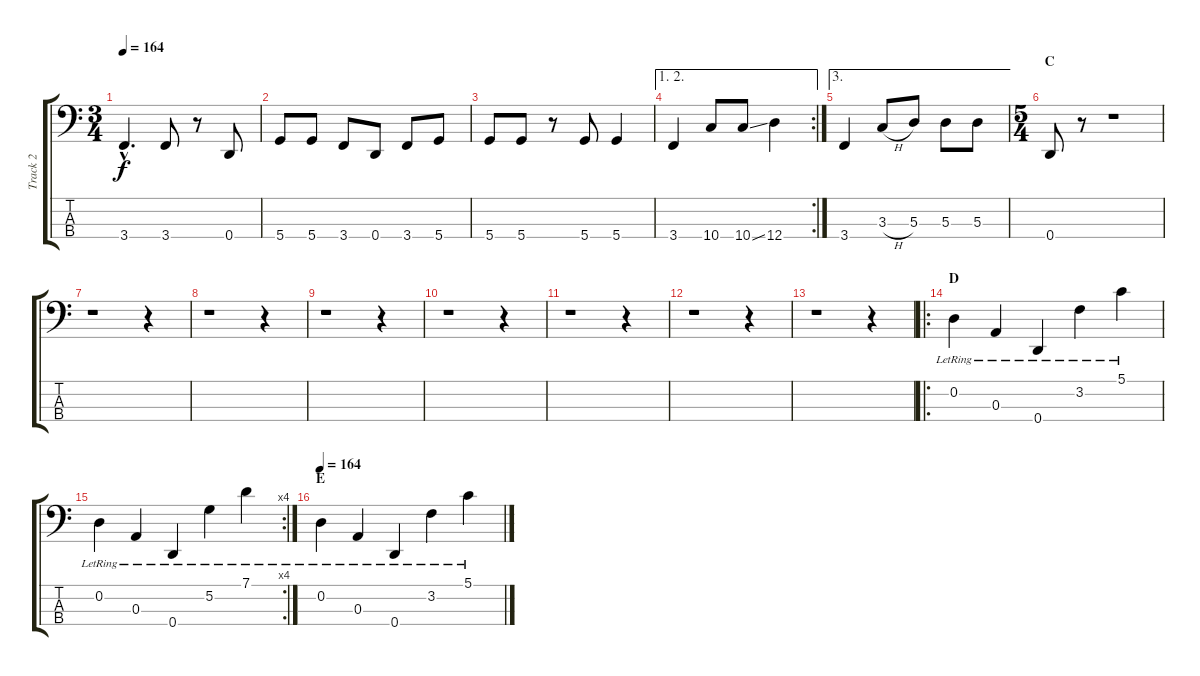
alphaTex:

\track ("Track 2" "Track 2") {instrument electricbasspick}
\staff {score tabs}
\tuning (G2 D2 A1 D1) {hide}
\ts (3 4)
\tempo 164
\clef f4
\ks c
3.4{hac}.4{d dy f} 3.4.8 r.8 0.4.8 |
5.4.8 5.4.8 3.4.8 0.4.8 3.4.8 5.4.8 |
5.4.8 5.4.8 r.8 5.4.8 5.4.4 |
\ae (1 2)
\rc 2
3.4.4 10.4.8 10.4{ss}.8 12.4.4 |
\ae 3
3.4.4 3.3{h}.8 5.3.8 5.3.8 5.3.8 |
\ts (5 4)
\section ("" "C")
0.4.8 r.8 r.1 |
r.1 r.4 |
r.1 r.4 |
r.1 r.4 |
r.1 r.4 |
r.1 r.4 |
r.1 r.4 |
r.1 r.4 |
\ro
\section ("" "D")
0.2{lr}.4 0.3{lr}.4 0.4{lr}.4 3.2{lr}.4 5.1{lr}.4 |
\rc 4
0.2{lr}.4 0.3{lr}.4 0.4{lr}.4 5.2{lr}.4 7.1{lr}.4 |
\section ("" "E")
\tempo 164
0.2{lr}.4 0.3{lr}.4 0.4{lr}.4 3.2{lr}.4 5.1{lr}.4
